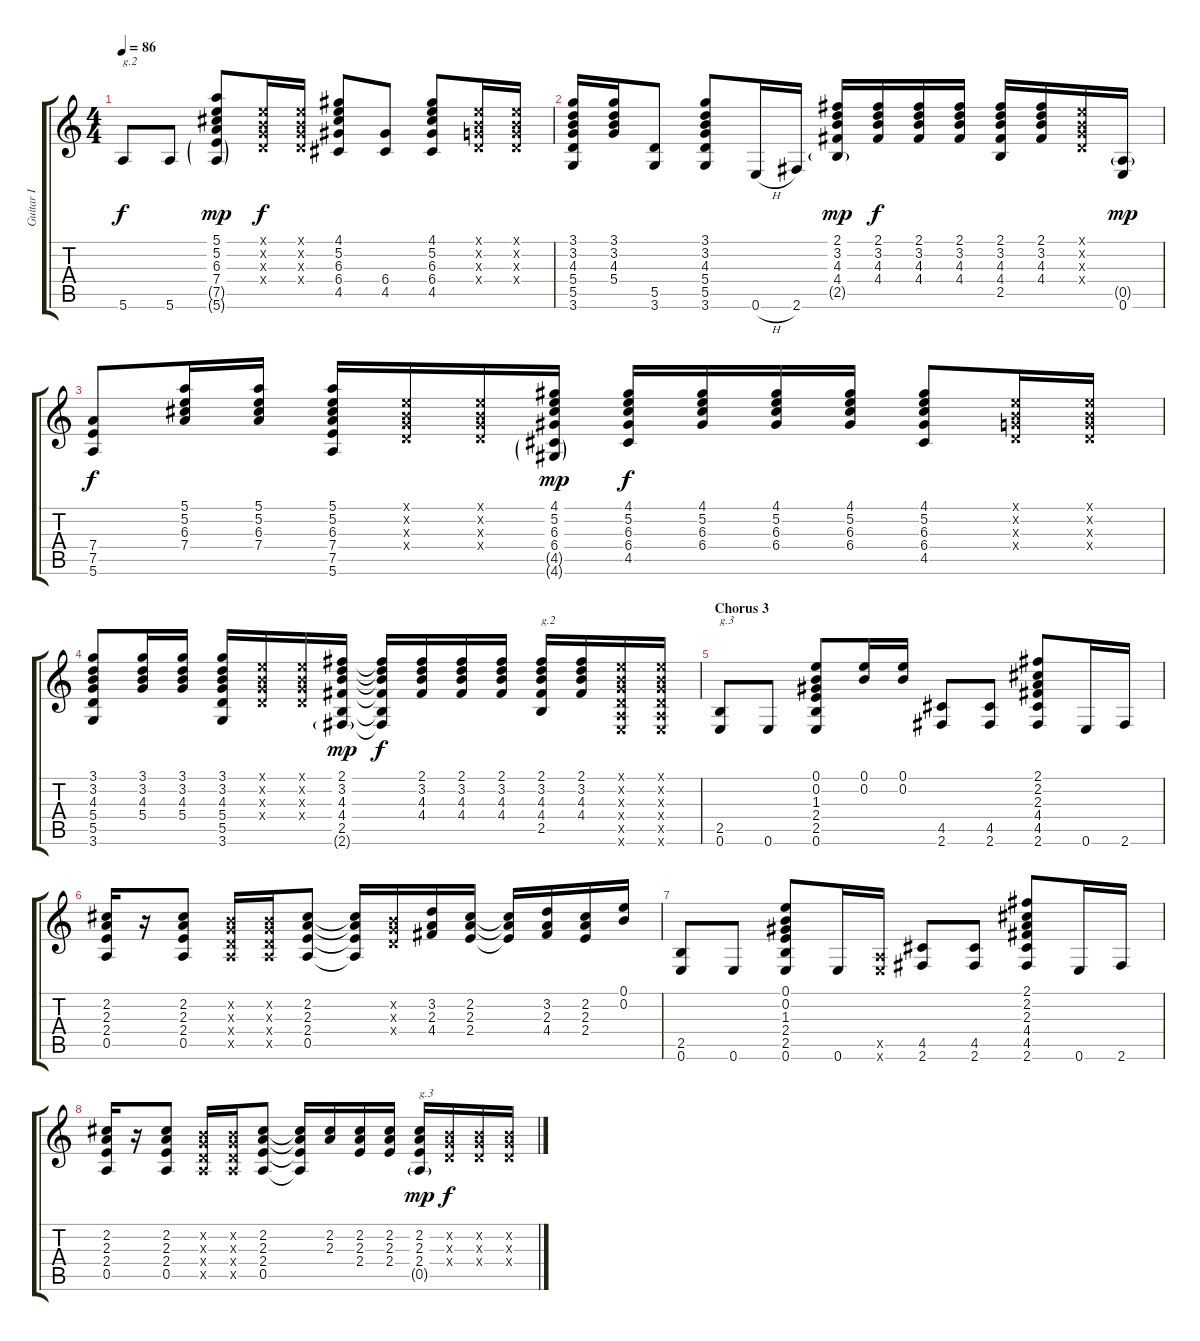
\track ("Guitar I" "Guitar I") {instrument electricguitarjazz}
\staff {score tabs}
\tuning (E4 B3 G3 D3 A2 E2) {hide}
\ts (4 4)
\tempo 86
\clef g2
\ks c
5.6.8{txt "g.2" dy f} 5.6.8 (5.1 5.2 6.3 7.4 7.5{g} 5.6{g}).8{dy mp} (0.1{x} 0.2{x} 0.3{x} 0.4{x}).16{dy f} (0.1{x} 0.2{x} 0.3{x} 0.4{x}).16 (4.1 5.2 6.3 6.4 4.5).8 (6.4 4.5).8 (4.1 5.2 6.3 6.4 4.5).8 (0.1{x} 0.2{x} 0.3{x} 0.4{x}).16 (0.1{x} 0.2{x} 0.3{x} 0.4{x}).16 |
(3.1 3.2 4.3 5.4 5.5 3.6).16 (3.1 3.2 4.3 5.4).16 (5.5 3.6).8 (3.1 3.2 4.3 5.4 5.5 3.6).8 0.6{h}.16 2.6.16 (2.1 3.2 4.3 4.4 2.5{g}).16{dy mp} (2.1 3.2 4.3 4.4).16{dy f} (2.1 3.2 4.3 4.4).16 (2.1 3.2 4.3 4.4).16 (2.1 3.2 4.3 4.4 2.5).16 (2.1 3.2 4.3 4.4).16 (0.1{x} 0.2{x} 0.3{x} 0.4{x}).16 (0.5{g} 0.6).16{dy mp} |
(7.4 7.5 5.6).8{dy f} (5.1 5.2 6.3 7.4).16 (5.1 5.2 6.3 7.4).16 (5.1 5.2 6.3 7.4 7.5 5.6).16 (0.1{x} 0.2{x} 0.3{x} 0.4{x}).16 (0.1{x} 0.2{x} 0.3{x} 0.4{x}).16 (4.1 5.2 6.3 6.4 4.5{g} 4.6{g}).16{dy mp} (4.1 5.2 6.3 6.4 4.5).16{dy f} (4.1 5.2 6.3 6.4).16 (4.1 5.2 6.3 6.4).16 (4.1 5.2 6.3 6.4).16 (4.1 5.2 6.3 6.4 4.5).8 (0.1{x} 0.2{x} 0.3{x} 0.4{x}).16 (0.1{x} 0.2{x} 0.3{x} 0.4{x}).16 |
(3.1 3.2 4.3 5.4 5.5 3.6).8 (3.1 3.2 4.3 5.4).16 (3.1 3.2 4.3 5.4).16 (3.1 3.2 4.3 5.4 5.5 3.6).16 (0.1{x} 0.2{x} 0.3{x} 0.4{x}).16 (0.1{x} 0.2{x} 0.3{x} 0.4{x}).16 (2.1 3.2 4.3 4.4 2.5 2.6{g}).16{dy mp} (2.1{t} 3.2{t} 4.3{t} 4.4{t} 2.5{t} 2.6{t}).16{dy f} (2.1 3.2 4.3 4.4).16 (2.1 3.2 4.3 4.4).16 (2.1 3.2 4.3 4.4).16 (2.1 3.2 4.3 4.4 2.5).16{txt "g.2"} (2.1 3.2 4.3 4.4).16 (0.1{x} 0.2{x} 0.3{x} 0.4{x} 0.5{x} 0.6{x}).16 (0.1{x} 0.2{x} 0.3{x} 0.4{x} 0.5{x} 0.6{x}).16 |
\section ("" "Chorus 3")
(2.5 0.6).8{txt "g.3"} 0.6.8 (0.1 0.2 1.3 2.4 2.5 0.6).8 (0.1 0.2).16 (0.1 0.2).16 (4.5 2.6).8 (4.5 2.6).8 (2.1 2.2 2.3 4.4 4.5 2.6).8 0.6.16 2.6.16 |
(2.2 2.3 2.4 0.5).16 r.16 (2.2 2.3 2.4 0.5).8 (0.2{x} 0.3{x} 0.4{x} 0.5{x}).16 (0.2{x} 0.3{x} 0.4{x} 0.5{x}).16 (2.2 2.3 2.4 0.5).8 (2.2{t} 2.3{t} 2.4{t} 0.5{t}).16 (0.2{x} 0.3{x} 0.4{x}).16 (3.2 2.3 4.4).16 (2.2 2.3 2.4).16 (2.2{t} 2.3{t} 2.4{t}).16 (3.2 2.3 4.4).16 (2.2 2.3 2.4).16 (0.1 0.2).16 |
(2.5 0.6).8 0.6.8 (0.1 0.2 1.3 2.4 2.5 0.6).8 0.6.16 (0.5{x} 0.6{x}).16 (4.5 2.6).8 (4.5 2.6).8 (2.1 2.2 2.3 4.4 4.5 2.6).8 0.6.16 2.6.16 |
(2.2 2.3 2.4 0.5).16 r.16 (2.2 2.3 2.4 0.5).8 (0.2{x} 0.3{x} 0.4{x} 0.5{x}).16 (0.2{x} 0.3{x} 0.4{x} 0.5{x}).16 (2.2 2.3 2.4 0.5).8 (2.2{t} 2.3{t} 2.4{t} 0.5{t}).16 (2.2 2.3).16 (2.2 2.3 2.4).16 (2.2 2.3 2.4).16 (2.2 2.3 2.4 0.5{g}).16{txt "g.3" dy mp} (0.2{x} 0.3{x} 0.4{x}).16{dy f} (0.2{x} 0.3{x} 0.4{x}).16 (0.2{x} 0.3{x} 0.4{x}).16
